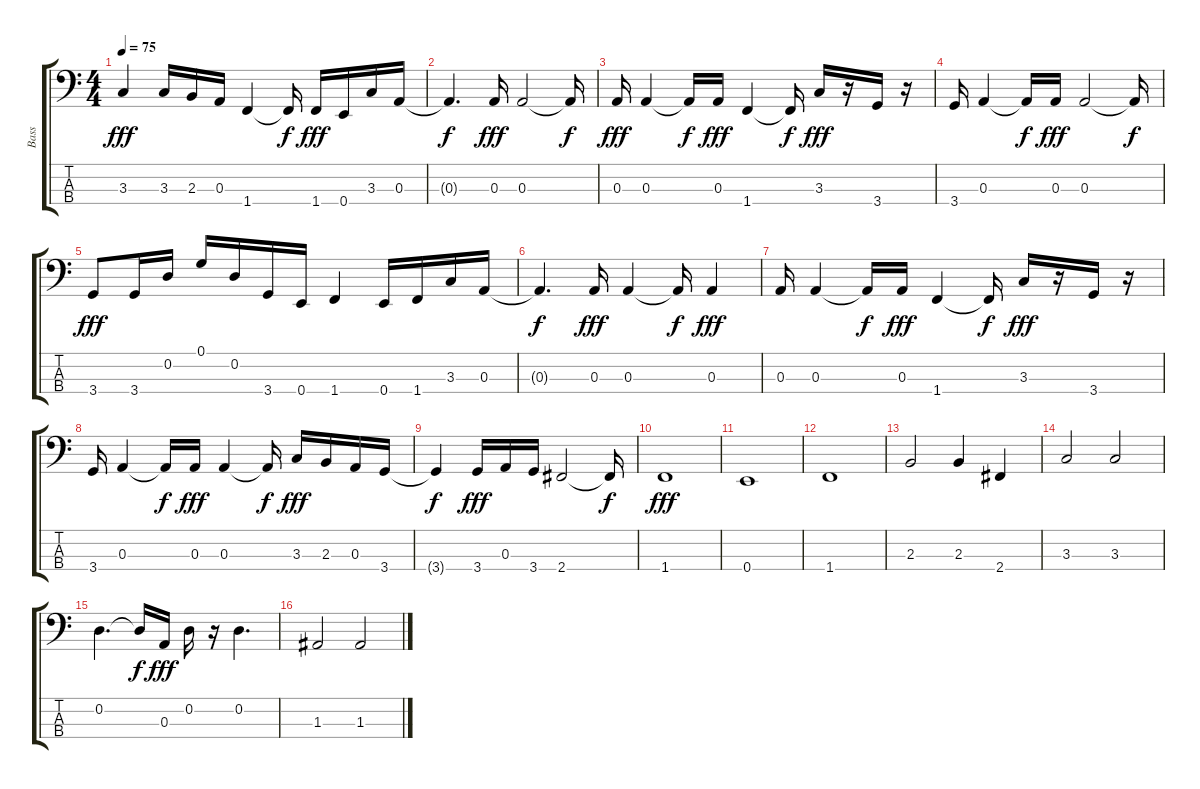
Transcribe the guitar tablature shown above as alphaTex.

\track ("Bass" "Bass") {instrument electricbasspick}
\staff {score tabs}
\tuning (G2 D2 A1 E1) {hide}
\ts (4 4)
\tempo 75
\clef f4
\ks c
3.3.4{dy fff} 3.3.16 2.3.16 0.3.16 1.4.4 1.4{t}.16{dy f} 1.4.16{dy fff} 0.4.16 3.3.16 0.3.16 |
0.3{t}.4{d dy f} 0.3.16{dy fff} 0.3.2 0.3{t}.16{dy f} |
0.3.16{dy fff} 0.3.4 0.3{t}.16{dy f} 0.3.16{dy fff} 1.4.4 1.4{t}.16{dy f} 3.3.16{dy fff} r.16 3.4.16 r.16 |
3.4.16 0.3.4 0.3{t}.16{dy f} 0.3.16{dy fff} 0.3.2 0.3{t}.16{dy f} |
3.4.8{dy fff} 3.4.16 0.2.16 0.1.16 0.2.16 3.4.16 0.4.16 1.4.4 0.4.16 1.4.16 3.3.16 0.3.16 |
0.3{t}.4{d dy f} 0.3.16{dy fff} 0.3.4 0.3{t}.16{dy f} 0.3.4{dy fff} |
0.3.16 0.3.4 0.3{t}.16{dy f} 0.3.16{dy fff} 1.4.4 1.4{t}.16{dy f} 3.3.16{dy fff} r.16 3.4.16 r.16 |
3.4.16 0.3.4 0.3{t}.16{dy f} 0.3.16{dy fff} 0.3.4 0.3{t}.16{dy f} 3.3.16{dy fff} 2.3.16 0.3.16 3.4.16 |
3.4{t}.4{dy f} 3.4.16{dy fff} 0.3.16 3.4.16 2.4.2 2.4{t}.16{dy f} |
1.4.1{dy fff} |
0.4.1 |
1.4.1 |
2.3.2 2.3.4 2.4.4 |
3.3.2 3.3.2 |
0.2.4{d} 0.2{t}.16{dy f} 0.3.16{dy fff} 0.2.16 r.16 0.2.4{d} |
1.3.2 1.3.2
